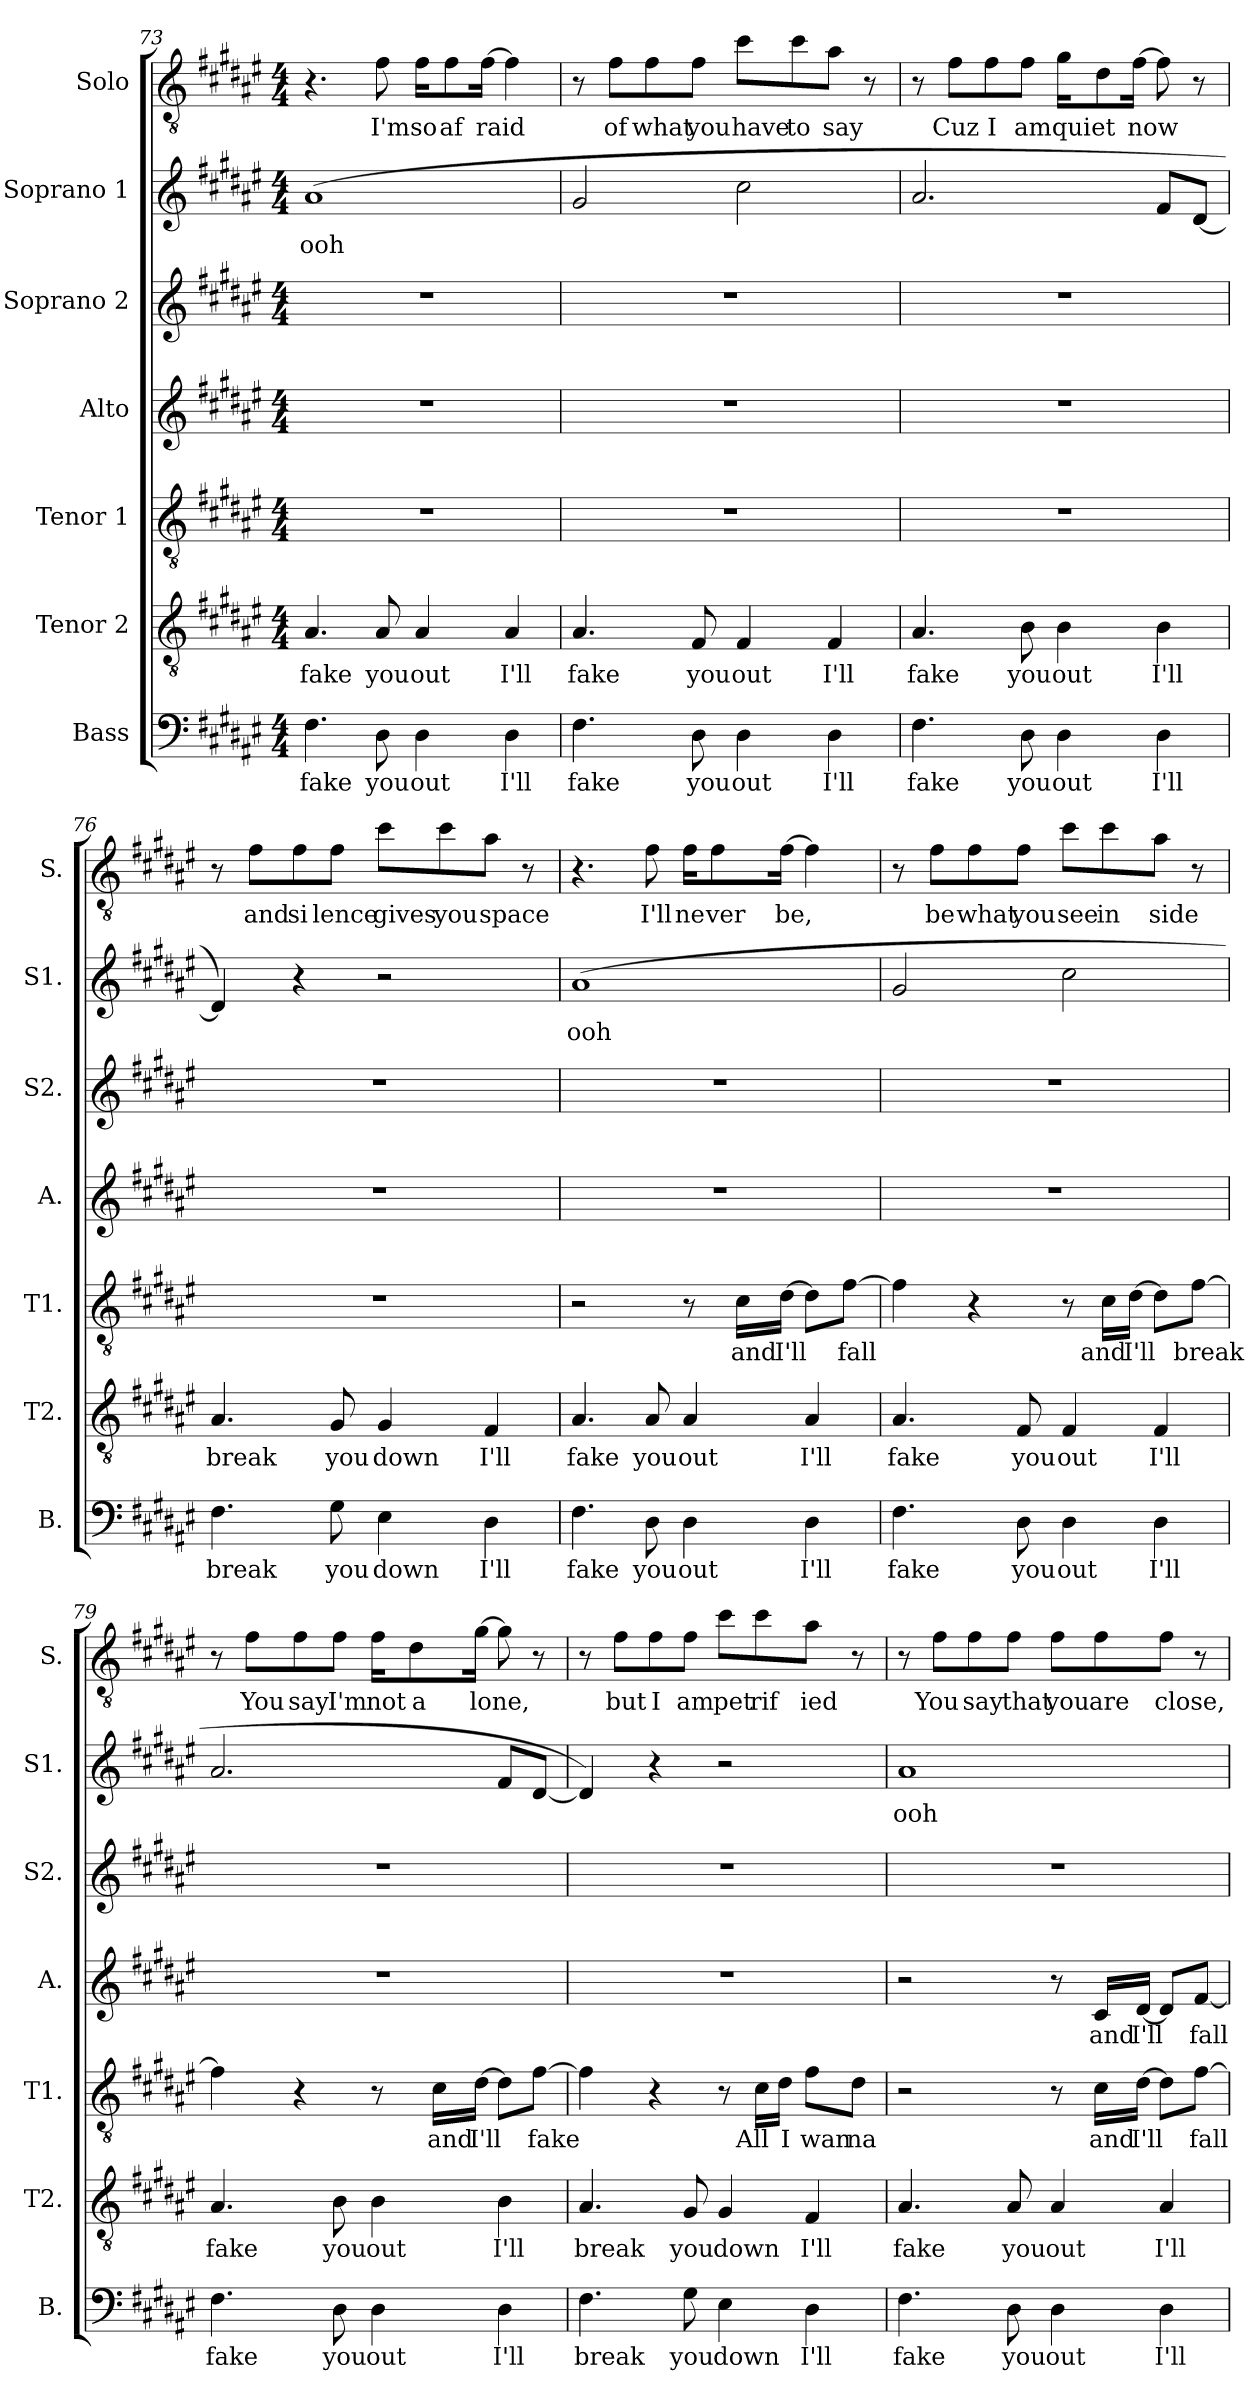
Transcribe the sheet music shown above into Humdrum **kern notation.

**kern	**text	**kern	**text	**kern	**text	**kern	**text	**kern	**kern	**text	**kern	**text
*part7	*part7	*part6	*part6	*part5	*part5	*part4	*part4	*part3	*part2	*part2	*part1	*part1
*staff7	*staff7	*staff6	*staff6	*staff5	*staff5	*staff4	*staff4	*staff3	*staff2	*staff2	*staff1	*staff1
*I"Bass	*	*I"Tenor 2	*	*I"Tenor 1	*	*I"Alto	*	*I"Soprano 2	*I"Soprano 1	*	*I"Solo	*
*I'B.	*	*I'T2.	*	*I'T1.	*	*I'A.	*	*I'S2.	*I'S1.	*	*I'S.	*
!!LO:PB:g=z
*clefF4	*	*clefGv2	*	*clefGv2	*	*clefG2	*	*clefG2	*clefG2	*	*clefGv2	*
*k[f#c#g#d#a#e#]	*	*k[f#c#g#d#a#e#]	*	*k[f#c#g#d#a#e#]	*	*k[f#c#g#d#a#e#]	*	*k[f#c#g#d#a#e#]	*k[f#c#g#d#a#e#]	*	*k[f#c#g#d#a#e#]	*
*M4/4	*	*M4/4	*	*M4/4	*	*M4/4	*	*M4/4	*M4/4	*	*M4/4	*
=73	=73	=73	=73	=73	=73	=73	=73	=73	=73	=73	=73	=73
!	!LO:LY:b	!	!LO:LY:b	!	!	!	!	!	!	!LO:LY:b	!	!
4.F#\	fake	4.A#/	fake	1r	.	1r	.	1r	(>1a#	ooh	4.r	.
!	!LO:LY:b	!	!LO:LY:b	!	!	!	!	!	!	!	!	!LO:LY:b
8D#\	you	8A#/	you	.	.	.	.	.	.	.	8f#\	I'm
!	!LO:LY:b	!	!LO:LY:b	!	!	!	!	!	!	!	!	!LO:LY:b
4D#\	out	4A#/	out	.	.	.	.	.	.	.	16f#\KL	so
!	!	!	!	!	!	!	!	!	!	!	!	!LO:LY:b
.	.	.	.	.	.	.	.	.	.	.	8f#\	af
!	!	!	!	!	!	!	!	!	!	!	!	!LO:LY:b
.	.	.	.	.	.	.	.	.	.	.	[16f#\Jk	raid
!	!LO:LY:b	!	!LO:LY:b	!	!	!	!	!	!	!	!	!
4D#\	I'll	4A#/	I'll	.	.	.	.	.	.	.	4f#\]	.
=74	=74	=74	=74	=74	=74	=74	=74	=74	=74	=74	=74	=74
!	!LO:LY:b	!	!LO:LY:b	!	!	!	!	!	!	!	!	!
4.F#\	fake	4.A#/	fake	1r	.	1r	.	1r	2g#/	.	8r	.
!	!	!	!	!	!	!	!	!	!	!	!	!LO:LY:b
.	.	.	.	.	.	.	.	.	.	.	8f#\L	of
!	!	!	!	!	!	!	!	!	!	!	!	!LO:LY:b
.	.	.	.	.	.	.	.	.	.	.	8f#\	what
!	!LO:LY:b	!	!LO:LY:b	!	!	!	!	!	!	!	!	!LO:LY:b
8D#\	you	8F#/	you	.	.	.	.	.	.	.	8f#\J	you
!	!LO:LY:b	!	!LO:LY:b	!	!	!	!	!	!	!	!	!LO:LY:b
4D#\	out	4F#/	out	.	.	.	.	.	2cc#\	.	8cc#\L	have
!	!	!	!	!	!	!	!	!	!	!	!	!LO:LY:b
.	.	.	.	.	.	.	.	.	.	.	8cc#\	to
!	!LO:LY:b	!	!LO:LY:b	!	!	!	!	!	!	!	!	!LO:LY:b
4D#\	I'll	4F#/	I'll	.	.	.	.	.	.	.	8a#\J	say
.	.	.	.	.	.	.	.	.	.	.	8r	.
=75	=75	=75	=75	=75	=75	=75	=75	=75	=75	=75	=75	=75
!	!LO:LY:b	!	!LO:LY:b	!	!	!	!	!	!	!	!	!
4.F#\	fake	4.A#/	fake	1r	.	1r	.	1r	2.a#/	.	8r	.
!	!	!	!	!	!	!	!	!	!	!	!	!LO:LY:b
.	.	.	.	.	.	.	.	.	.	.	8f#\L	Cuz
!	!	!	!	!	!	!	!	!	!	!	!	!LO:LY:b
.	.	.	.	.	.	.	.	.	.	.	8f#\	I
!	!LO:LY:b	!	!LO:LY:b	!	!	!	!	!	!	!	!	!LO:LY:b
8D#\	you	8B\	you	.	.	.	.	.	.	.	8f#\J	am
!	!LO:LY:b	!	!LO:LY:b	!	!	!	!	!	!	!	!	!LO:LY:b
4D#\	out	4B\	out	.	.	.	.	.	.	.	16g#\KL	qui
!	!	!	!	!	!	!	!	!	!	!	!	!LO:LY:b
.	.	.	.	.	.	.	.	.	.	.	8d#\	et
!	!	!	!	!	!	!	!	!	!	!	!	!LO:LY:b
.	.	.	.	.	.	.	.	.	.	.	[16f#\Jk	now
!	!LO:LY:b	!	!LO:LY:b	!	!	!	!	!	!	!	!	!
4D#\	I'll	4B\	I'll	.	.	.	.	.	8f#/L	.	8f#\]	.
.	.	.	.	.	.	.	.	.	[8d#/J	.	8r	.
!!LO:PB:g=z
=76	=76	=76	=76	=76	=76	=76	=76	=76	=76	=76	=76	=76
!	!LO:LY:b	!	!LO:LY:b	!	!	!	!	!	!	!	!	!
4.F#\	break	4.A#/	break	1r	.	1r	.	1r	4d#/])	.	8r	.
!	!	!	!	!	!	!	!	!	!	!	!	!LO:LY:b
.	.	.	.	.	.	.	.	.	.	.	8f#\L	and
!	!	!	!	!	!	!	!	!	!	!	!	!LO:LY:b
.	.	.	.	.	.	.	.	.	4r	.	8f#\	si
!	!LO:LY:b	!	!LO:LY:b	!	!	!	!	!	!	!	!	!LO:LY:b
8G#\	you	8G#/	you	.	.	.	.	.	.	.	8f#\J	lence
!	!LO:LY:b	!	!LO:LY:b	!	!	!	!	!	!	!	!	!LO:LY:b
4E#\	down	4G#/	down	.	.	.	.	.	2r	.	8cc#\L	gives
!	!	!	!	!	!	!	!	!	!	!	!	!LO:LY:b
.	.	.	.	.	.	.	.	.	.	.	8cc#\	you
!	!LO:LY:b	!	!LO:LY:b	!	!	!	!	!	!	!	!	!LO:LY:b
4D#\	I'll	4F#/	I'll	.	.	.	.	.	.	.	8a#\J	space
.	.	.	.	.	.	.	.	.	.	.	8r	.
=77	=77	=77	=77	=77	=77	=77	=77	=77	=77	=77	=77	=77
!	!LO:LY:b	!	!LO:LY:b	!	!	!	!	!	!	!LO:LY:b	!	!
4.F#\	fake	4.A#/	fake	2r	.	1r	.	1r	(>1a#	ooh	4.r	.
!	!LO:LY:b	!	!LO:LY:b	!	!	!	!	!	!	!	!	!LO:LY:b
8D#\	you	8A#/	you	.	.	.	.	.	.	.	8f#\	I'll
!	!LO:LY:b	!	!LO:LY:b	!	!	!	!	!	!	!	!	!LO:LY:b
4D#\	out	4A#/	out	8r	.	.	.	.	.	.	16f#\KL	ne
!	!	!	!	!	!	!	!	!	!	!	!	!LO:LY:b
.	.	.	.	.	.	.	.	.	.	.	8f#\	ver
!	!	!	!	!	!LO:LY:b	!	!	!	!	!	!	!
.	.	.	.	16c#\LL	and	.	.	.	.	.	.	.
!	!	!	!	!	!LO:LY:b	!	!	!	!	!	!	!LO:LY:b
.	.	.	.	[16d#\JJ	I'll	.	.	.	.	.	[16f#\Jk	be,
!	!LO:LY:b	!	!LO:LY:b	!	!	!	!	!	!	!	!	!
4D#\	I'll	4A#/	I'll	8d#\L]	.	.	.	.	.	.	4f#\]	.
!	!	!	!	!	!LO:LY:b	!	!	!	!	!	!	!
.	.	.	.	[8f#\J	fall	.	.	.	.	.	.	.
=78	=78	=78	=78	=78	=78	=78	=78	=78	=78	=78	=78	=78
!	!LO:LY:b	!	!LO:LY:b	!	!	!	!	!	!	!	!	!
4.F#\	fake	4.A#/	fake	4f#\]	.	1r	.	1r	2g#/	.	8r	.
!	!	!	!	!	!	!	!	!	!	!	!	!LO:LY:b
.	.	.	.	.	.	.	.	.	.	.	8f#\L	be
!	!	!	!	!	!	!	!	!	!	!	!	!LO:LY:b
.	.	.	.	4r	.	.	.	.	.	.	8f#\	what
!	!LO:LY:b	!	!LO:LY:b	!	!	!	!	!	!	!	!	!LO:LY:b
8D#\	you	8F#/	you	.	.	.	.	.	.	.	8f#\J	you
!	!LO:LY:b	!	!LO:LY:b	!	!	!	!	!	!	!	!	!LO:LY:b
4D#\	out	4F#/	out	8r	.	.	.	.	2cc#\	.	8cc#\L	see
!	!	!	!	!	!LO:LY:b	!	!	!	!	!	!	!LO:LY:b
.	.	.	.	16c#\LL	and	.	.	.	.	.	8cc#\	in
!	!	!	!	!	!LO:LY:b	!	!	!	!	!	!	!
.	.	.	.	[16d#\JJ	I'll	.	.	.	.	.	.	.
!	!LO:LY:b	!	!LO:LY:b	!	!	!	!	!	!	!	!	!LO:LY:b
4D#\	I'll	4F#/	I'll	8d#\L]	.	.	.	.	.	.	8a#\J	side
!	!	!	!	!	!LO:LY:b	!	!	!	!	!	!	!
.	.	.	.	[8f#\J	break	.	.	.	.	.	8r	.
!!LO:PB:g=z
=79	=79	=79	=79	=79	=79	=79	=79	=79	=79	=79	=79	=79
!	!LO:LY:b	!	!LO:LY:b	!	!	!	!	!	!	!	!	!
4.F#\	fake	4.A#/	fake	4f#\]	.	1r	.	1r	2.a#/	.	8r	.
!	!	!	!	!	!	!	!	!	!	!	!	!LO:LY:b
.	.	.	.	.	.	.	.	.	.	.	8f#\L	You
!	!	!	!	!	!	!	!	!	!	!	!	!LO:LY:b
.	.	.	.	4r	.	.	.	.	.	.	8f#\	say
!	!LO:LY:b	!	!LO:LY:b	!	!	!	!	!	!	!	!	!LO:LY:b
8D#\	you	8B\	you	.	.	.	.	.	.	.	8f#\J	I'm
!	!LO:LY:b	!	!LO:LY:b	!	!	!	!	!	!	!	!	!LO:LY:b
4D#\	out	4B\	out	8r	.	.	.	.	.	.	16f#\KL	not
!	!	!	!	!	!	!	!	!	!	!	!	!LO:LY:b
.	.	.	.	.	.	.	.	.	.	.	8d#\	a
!	!	!	!	!	!LO:LY:b	!	!	!	!	!	!	!
.	.	.	.	16c#\LL	and	.	.	.	.	.	.	.
!	!	!	!	!	!LO:LY:b	!	!	!	!	!	!	!LO:LY:b
.	.	.	.	[16d#\JJ	I'll	.	.	.	.	.	[16g#\Jk	lone,
!	!LO:LY:b	!	!LO:LY:b	!	!	!	!	!	!	!	!	!
4D#\	I'll	4B\	I'll	8d#\L]	.	.	.	.	8f#/L	.	8g#\]	.
!	!	!	!	!	!LO:LY:b	!	!	!	!	!	!	!
.	.	.	.	[8f#\J	fake	.	.	.	[8d#/J	.	8r	.
=80	=80	=80	=80	=80	=80	=80	=80	=80	=80	=80	=80	=80
!	!LO:LY:b	!	!LO:LY:b	!	!	!	!	!	!	!	!	!
4.F#\	break	4.A#/	break	4f#\]	.	1r	.	1r	4d#/])	.	8r	.
!	!	!	!	!	!	!	!	!	!	!	!	!LO:LY:b
.	.	.	.	.	.	.	.	.	.	.	8f#\L	but
!	!	!	!	!	!	!	!	!	!	!	!	!LO:LY:b
.	.	.	.	4r	.	.	.	.	4r	.	8f#\	I
!	!LO:LY:b	!	!LO:LY:b	!	!	!	!	!	!	!	!	!LO:LY:b
8G#\	you	8G#/	you	.	.	.	.	.	.	.	8f#\J	am
!	!LO:LY:b	!	!LO:LY:b	!	!	!	!	!	!	!	!	!LO:LY:b
4E#\	down	4G#/	down	8r	.	.	.	.	2r	.	8cc#\L	pet
!	!	!	!	!	!LO:LY:b	!	!	!	!	!	!	!LO:LY:b
.	.	.	.	16c#\LL	All	.	.	.	.	.	8cc#\	rif
!	!	!	!	!	!LO:LY:b	!	!	!	!	!	!	!
.	.	.	.	16d#\JJ	I	.	.	.	.	.	.	.
!	!LO:LY:b	!	!LO:LY:b	!	!LO:LY:b	!	!	!	!	!	!	!LO:LY:b
4D#\	I'll	4F#/	I'll	8f#\L	wan	.	.	.	.	.	8a#\J	ied
!	!	!	!	!	!LO:LY:b	!	!	!	!	!	!	!
.	.	.	.	8d#\J	na	.	.	.	.	.	8r	.
=81	=81	=81	=81	=81	=81	=81	=81	=81	=81	=81	=81	=81
!	!LO:LY:b	!	!LO:LY:b	!	!	!	!	!	!	!LO:LY:b	!	!
4.F#\	fake	4.A#/	fake	2r	.	2r	.	1r	1a#	ooh	8r	.
!	!	!	!	!	!	!	!	!	!	!	!	!LO:LY:b
.	.	.	.	.	.	.	.	.	.	.	8f#\L	You
!	!	!	!	!	!	!	!	!	!	!	!	!LO:LY:b
.	.	.	.	.	.	.	.	.	.	.	8f#\	say
!	!LO:LY:b	!	!LO:LY:b	!	!	!	!	!	!	!	!	!LO:LY:b
8D#\	you	8A#/	you	.	.	.	.	.	.	.	8f#\J	that
!	!LO:LY:b	!	!LO:LY:b	!	!	!	!	!	!	!	!	!LO:LY:b
4D#\	out	4A#/	out	8r	.	8r	.	.	.	.	8f#\L	you
!	!	!	!	!	!LO:LY:b	!	!LO:LY:b	!	!	!	!	!LO:LY:b
.	.	.	.	16c#\LL	and	16c#/LL	and	.	.	.	8f#\	are
!	!	!	!	!	!LO:LY:b	!	!LO:LY:b	!	!	!	!	!
.	.	.	.	[16d#\JJ	I'll	[16d#/JJ	I'll	.	.	.	.	.
!	!LO:LY:b	!	!LO:LY:b	!	!	!	!	!	!	!	!	!LO:LY:b
4D#\	I'll	4A#/	I'll	8d#\L]	.	8d#/L]	.	.	.	.	8f#\J	close,
!	!	!	!	!	!LO:LY:b	!	!LO:LY:b	!	!	!	!	!
.	.	.	.	[8f#\J	fall	[8f#/J	fall	.	.	.	8r	.
=	=	=	=	=	=	=	=	=	=	=	=	=
*-	*-	*-	*-	*-	*-	*-	*-	*-	*-	*-	*-	*-
